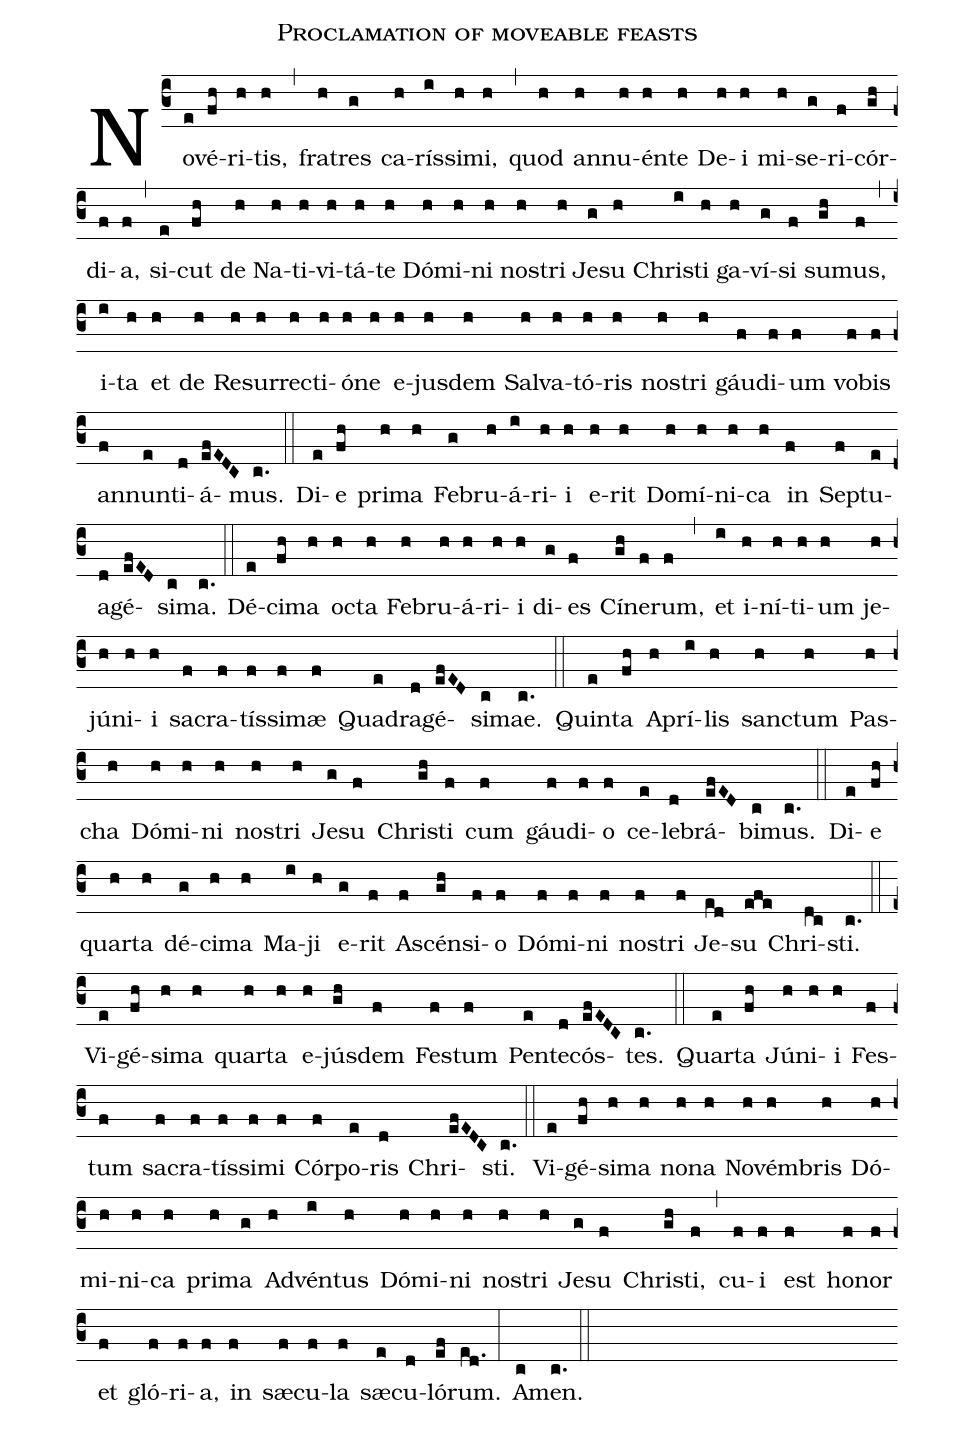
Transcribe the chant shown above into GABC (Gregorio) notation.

name: Proclamation of moveable feasts;
%%
(c3)No(e)vé(fh)ri(h)tis,(h) (,) fra(h)tres(g) ca(h)rí(i)ssi(h)mi,(h) (,)
quod(h) an(h)nu(h)én(h)te(h) De(h)i(h) mi(h)se(g)ri(f)cór(gh)di(f)a,(f) (,)
si(e)cut(fh) de(h) Na(h)ti(h)vi(h)tá(h)te(h)
Dó(h)mi(h)ni(h) nos(h)tri(h) Je(g)su(h) Chri(i)sti(h) ga(h)ví(g)si(f) su(gh)mus,(f) (,)
i(i)ta(h) et(h) de(h) Re(h)sur(h)rec(h)ti(h)ó(h)ne(h)
e(h)jus(h)dem(h) Sal(h)va(h)tó(h)ris(h) nos(h)tri(h) gáu(f)di(f)um(f) vo(f)bis(f)
an(f)nun(e)ti(d)á(efEDC)mus.(c.) (::)
Di(e)e(fh) pri(h)ma(h) Fe(g)bru(h)á(i)ri(h)i(h)
e(h)rit(h)
Do(h)mí(h)ni(h)ca(h) in(f) Se(f)ptu(e)a(d)gé(efED)si(c)ma.(c.) (::)
Dé(e)ci(fh)ma(h) oc(h)ta(h) Fe(h)bru(h)á(h)ri(h)i(h)
di(g)es(f) Cí(gh)ne(f)rum,(f) (,)
et(i) i(h)ní(h)ti(h)um(h) je(h)jú(h)ni(h)i(h) sa(f)cra(f)tí(f)ssi(f)mæ(f)
Quad(e)ra(d)gé(efED)si(c)mae.(c.)  (::)
Qui(e)nta(fh) A(h)prí(i)lis(h) san(h)ctum(h) Pas(h)cha(h)
Dó(h)mi(h)ni(h) nos(h)tri(h) Je(g)su(f) Chri(gh)sti(f) cum(f) gáu(f)di(f)o(f)
ce(e)le(d)brá(efED)bi(c)mus.(c.) (::)
Di(e)e(fh) quar(h)ta(h) dé(g)ci(h)ma(h) Ma(i)ji(h) e(g)rit(f)
As(f)cén(gh)si(f)o(f) Dó(f)mi(f)ni(f) nos(f)tri(f) Je(ed)su(efe) Chri(dc)sti.(c.) (::)
Vi(e)gé(fh)si(h)ma(h) quar(h)ta(h)  e(h)jús(gh)dem(f) Fes(f)tum(f) Pen(e)te(d)cós(efEDC)tes.(c.) (::)
Quar(e)ta(fh) Jú(h)ni(h)i(h)  Fes(f)tum(f) sa(f)cra(f)tí(f)ssi(f)mi(f) Cór(f)po(e)ris(d) Chri(efEDC)sti.(c.) (::)
Vi(e)gé(fh)si(h)ma(h) no(h)na(h)
No(h)vém(h)bris(h) Dó(h)mi(h)ni(h)ca(h)
pri(h)ma(g) Ad(h)vén(i)tus(h) Dó(h)mi(h)ni(h) nos(h)tri(h)
Je(g)su(f) Chri(gh)sti,(f) (,) cu(f)i(f) est(f) ho(f)nor(f)
et(f) gló(f)ri(f)a,(f) in(f) sæ(f)cu(f)la(f)
sæ(e)cu(d)ló(ef)rum.(ed.) (:) A(c)men.(c.) (::)
